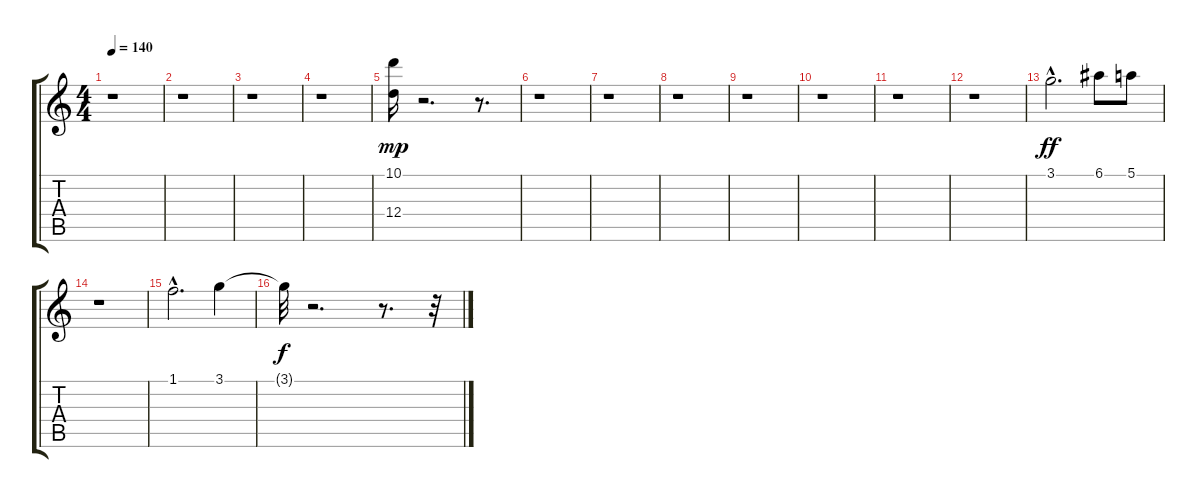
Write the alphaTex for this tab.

\track "" {instrument overdrivenguitar}
\staff {score tabs}
\tuning (E4 B3 G3 D3 A2 E2) {hide}
\ts (4 4)
\tempo 140
\clef g2
\ks c
r.1{dy mp} |
r.1 |
r.1 |
r.1 |
(10.1 12.4).16 r.2{d} r.8{d} |
r.1 |
r.1 |
r.1 |
r.1 |
r.1 |
r.1 |
r.1 |
3.1{hac}.2{d dy ff} 6.1.8 5.1.8 |
r.1 |
1.1{hac}.2{d} 3.1.4 |
3.1{t}.32{dy f} r.2{d} r.8{d} r.32
